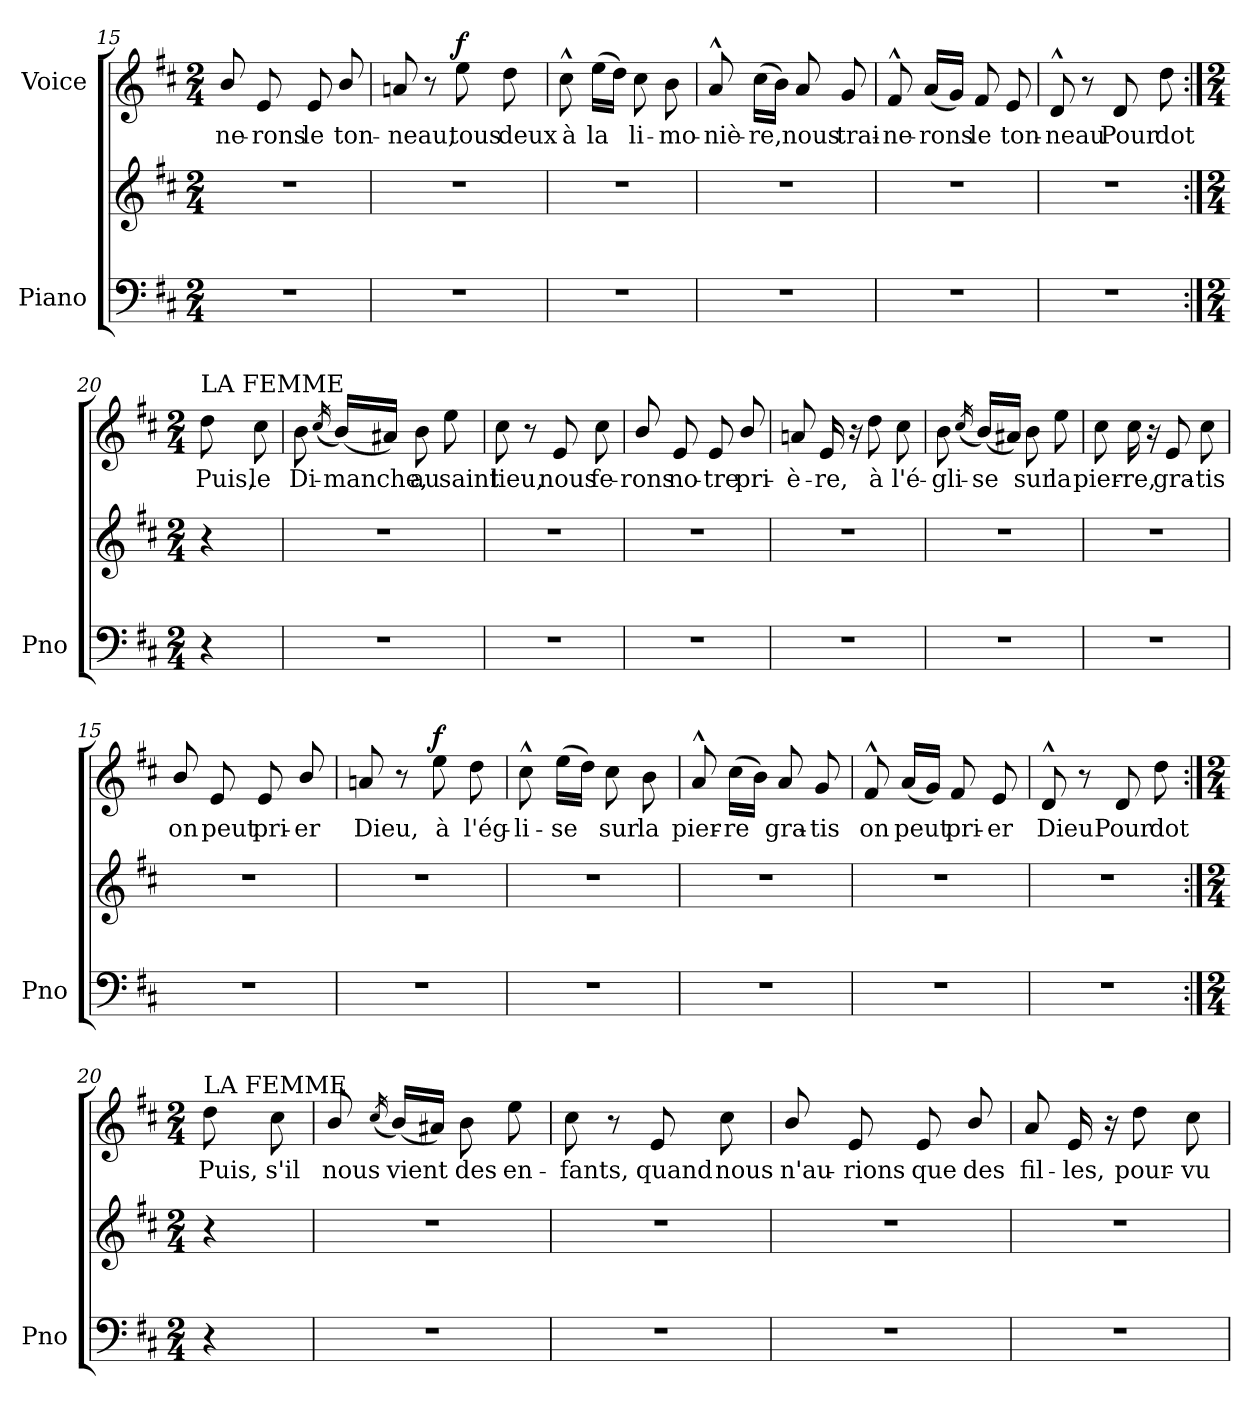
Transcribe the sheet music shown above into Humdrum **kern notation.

**kern	**kern	**kern	**text	**dynam
*part2	*part2	*part1	*part1	*part1
*staff3	*staff2	*staff1	*staff1	*staff1
*I"Piano	*	*I"Voice	*	*
*I'Pno	*	*	*	*
*clefF4	*clefG2	*clefG2	*	*
*k[f#c#]	*k[f#c#]	*k[f#c#]	*	*
*M2/4	*M2/4	*M2/4	*	*
=15	=15	=15	=15	=15
2r	2r	8b/	-ne-	.
.	.	8e/	-rons	.
.	.	8e/	le	.
.	.	8b/	ton-	.
=16	=16	=16	=16	=16
2r	2r	8an/	-neau,	.
.	.	8r	.	.
!	!	!	!	!LO:DY:a
.	.	8ee\	tous	f
.	.	8dd\	deux	.
=17	=17	=17	=17	=17
2r	2r	8cc#^^\	à	.
.	.	(16ee\LL	la	.
.	.	16dd\JJ)	.	.
.	.	8cc#\	li-	.
.	.	8b\	-mo-	.
=18	=18	=18	=18	=18
2r	2r	8a^^/	-niè-	.
.	.	(16cc#\LL	-re,	.
.	.	16b\JJ)	.	.
.	.	8a/	nous	.
.	.	8g/	trai-	.
=19	=19	=19	=19	=19
2r	2r	8f#^^/	-ne-	.
.	.	(16a/LL	-rons	.
.	.	16g/JJ)	.	.
.	.	8f#/	le	.
.	.	8e/	ton-	.
=20	=20	=20	=20	=20
2r	2r	8d^^/	-neau	.
.	.	8r	.	.
.	.	8d/	Pour	.
.	.	8dd\	dot	.
=20X1:|!	=20X1:|!	=20X1:|!	=20X1:|!	=20X1:|!
*M2/4	*M2/4	*M2/4	*	*
!	!	!LO:TX:a:t=LA FEMME	!	!
4r	4r	8dd\	Puis,	.
.	.	8cc#\	le	.
=9	=9	=9	=9	=9
2r	2r	8b\	Di-	.
.	.	(16qcc#/	.	.
.	.	(16b/LL)	-manche,	.
.	.	16a#X/JJ)	.	.
.	.	8b\	au	.
.	.	8ee\	saint	.
=10	=10	=10	=10	=10
2r	2r	8cc#\	lieu,	.
.	.	8r	.	.
.	.	8e/	nous	.
.	.	8cc#\	fe-	.
=11	=11	=11	=11	=11
2r	2r	8b/	-rons	.
.	.	8e/	no-	.
.	.	8e/	-tre	.
.	.	8b/	pri-	.
=12	=12	=12	=12	=12
2r	2r	8an/	-è-	.
.	.	16e/	-re,	.
.	.	16r	.	.
.	.	8dd\	à	.
.	.	8cc#\	l'é-	.
=13	=13	=13	=13	=13
2r	2r	8b\	-gli-	.
.	.	(16qcc#/	.	.
.	.	(16b/LL)	-se	.
.	.	16a#X/JJ)	.	.
.	.	8b\	sur	.
.	.	8ee\	la	.
=14	=14	=14	=14	=14
2r	2r	8cc#\	pier-	.
.	.	16cc#\	-re,	.
.	.	16r	.	.
.	.	8e/	gra-	.
.	.	8cc#\	-tis	.
=15	=15	=15	=15	=15
2r	2r	8b/	on	.
.	.	8e/	peut	.
.	.	8e/	pri-	.
.	.	8b/	-er	.
=16	=16	=16	=16	=16
2r	2r	8an/	Dieu,	.
.	.	8r	.	.
!	!	!	!	!LO:DY:a
.	.	8ee\	à	f
.	.	8dd\	l'ég-	.
=17	=17	=17	=17	=17
2r	2r	8cc#^^\	-li-	.
.	.	(16ee\LL	-se	.
.	.	16dd\JJ)	.	.
.	.	8cc#\	sur	.
.	.	8b\	la	.
=18	=18	=18	=18	=18
2r	2r	8a^^/	pier-	.
.	.	(16cc#\LL	-re	.
.	.	16b\JJ)	.	.
.	.	8a/	gra-	.
.	.	8g/	-tis	.
=19	=19	=19	=19	=19
2r	2r	8f#^^/	on	.
.	.	(16a/LL	peut	.
.	.	16g/JJ)	.	.
.	.	8f#/	pri-	.
.	.	8e/	-er	.
=20	=20	=20	=20	=20
2r	2r	8d^^/	Dieu	.
.	.	8r	.	.
.	.	8d/	Pour	.
.	.	8dd\	dot	.
=20X1:|!	=20X1:|!	=20X1:|!	=20X1:|!	=20X1:|!
*M2/4	*M2/4	*M2/4	*	*
!	!	!LO:TX:a:t=LA FEMME	!	!
4r	4r	8dd\	Puis,	.
.	.	8cc#\	s'il	.
=9	=9	=9	=9	=9
2r	2r	8b/	nous	.
.	.	(16qcc#/	.	.
.	.	(16b/LL)	vient	.
.	.	16a#X/JJ)	.	.
.	.	8b\	des	.
.	.	8ee\	en-	.
=10	=10	=10	=10	=10
2r	2r	8cc#\	-fants,	.
.	.	8r	.	.
.	.	8e/	quand	.
.	.	8cc#\	nous	.
=11	=11	=11	=11	=11
2r	2r	8b/	n'au-	.
.	.	8e/	-rions	.
.	.	8e/	que	.
.	.	8b/	des	.
=12	=12	=12	=12	=12
2r	2r	8a/	fil-	.
.	.	16e/	-les,	.
.	.	16r	.	.
.	.	8dd\	pour-	.
.	.	8cc#\	-vu	.
=	=	=	=	=
*-	*-	*-	*-	*-
